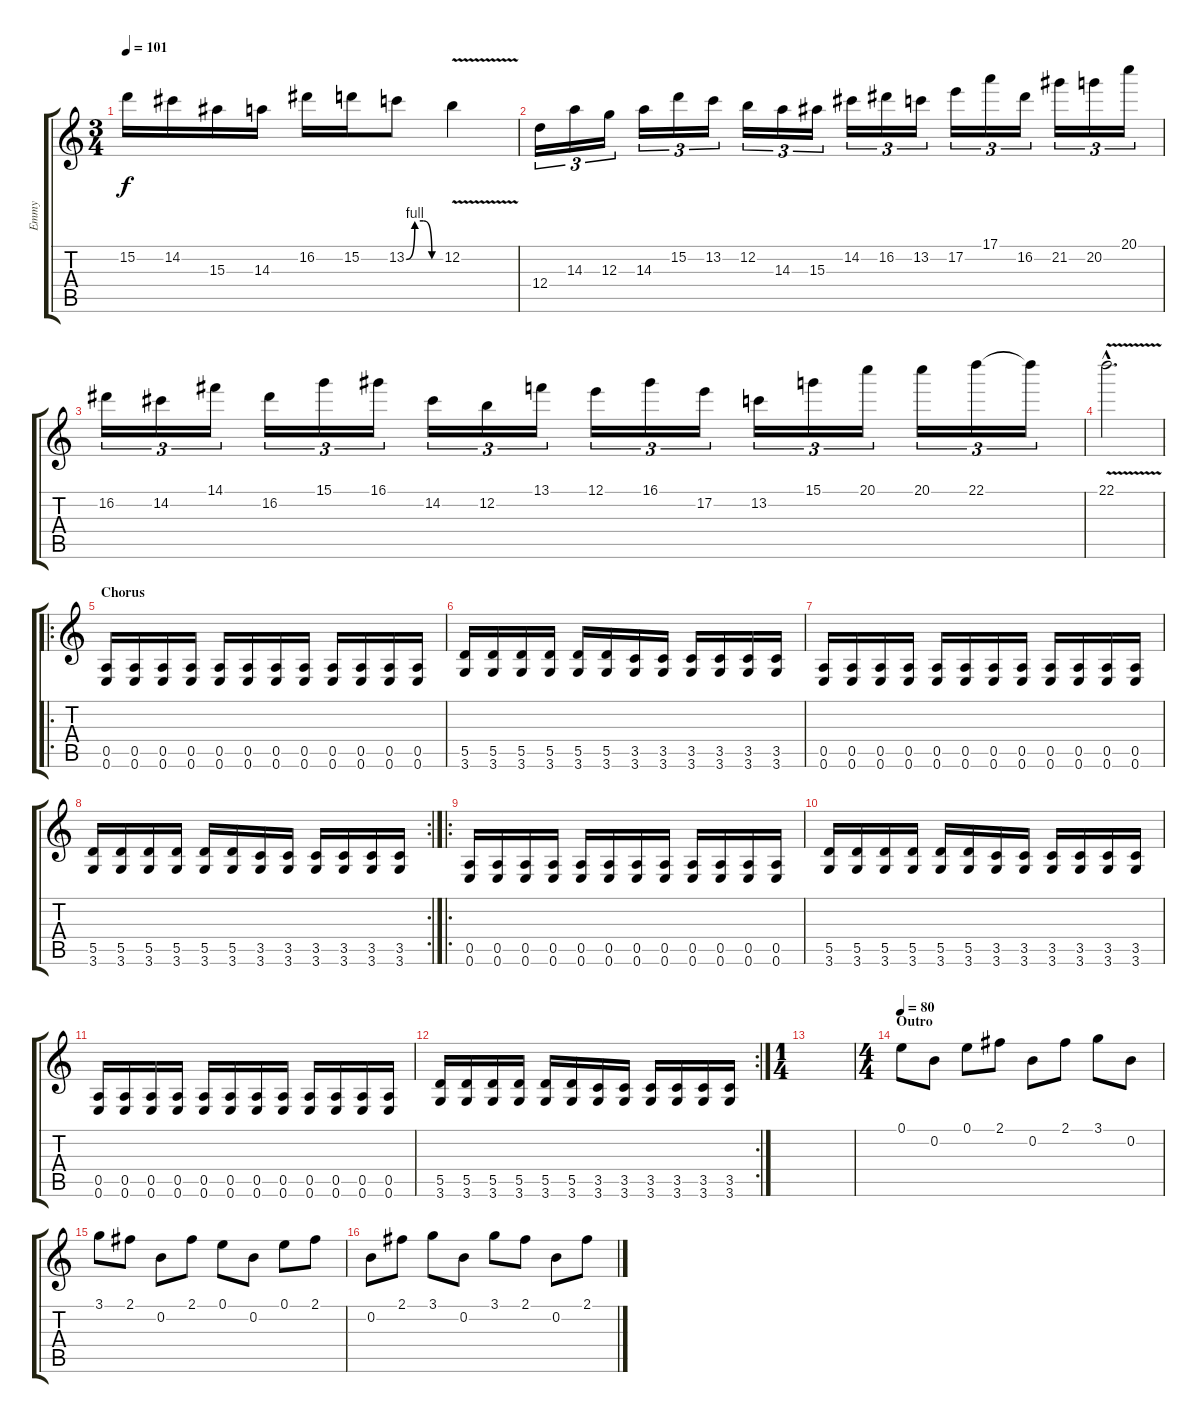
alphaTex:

\track ("Emmy" "Emmy") {instrument distortionguitar}
\staff {score tabs}
\tuning (E4 B3 G3 D3 A2 E2) {hide}
\ts (3 4)
\tempo 101
\clef g2
\ks c
15.2.16{dy f} 14.2.16 15.3.16 14.3.16 16.2.16 15.2.16 13.2{be (custom 0 0 15 4 30 4 45 0 60 0)}.8 12.2{v}.4 |
12.4.16{tu (3 2)} 14.3.16{tu (3 2)} 12.3.16{tu (3 2)} 14.3.16{tu (3 2)} 15.2.16{tu (3 2)} 13.2.16{tu (3 2)} 12.2.16{tu (3 2)} 14.3.16{tu (3 2)} 15.3.16{tu (3 2)} 14.2.16{tu (3 2)} 16.2.16{tu (3 2)} 13.2.16{tu (3 2)} 17.2.16{tu (3 2)} 17.1.16{tu (3 2)} 16.2.16{tu (3 2)} 21.2.16{tu (3 2)} 20.2.16{tu (3 2)} 20.1.16{tu (3 2)} |
16.2.16{tu (3 2)} 14.2.16{tu (3 2)} 14.1.16{tu (3 2)} 16.2.16{tu (3 2)} 15.1.16{tu (3 2)} 16.1.16{tu (3 2)} 14.2.16{tu (3 2)} 12.2.16{tu (3 2)} 13.1.16{tu (3 2)} 12.1.16{tu (3 2)} 16.1.16{tu (3 2)} 17.2.16{tu (3 2)} 13.2.16{tu (3 2)} 15.1.16{tu (3 2)} 20.1.16{tu (3 2)} 20.1.16{tu (3 2)} 22.1.16{tu (3 2)} 22.1{t}.16{tu (3 2)} |
22.1{v hac}.2{d} |
\ro
\section ("" "Chorus")
(0.5 0.6).16{instrument distortionguitar} (0.5 0.6).16 (0.5 0.6).16 (0.5 0.6).16 (0.5 0.6).16 (0.5 0.6).16 (0.5 0.6).16 (0.5 0.6).16 (0.5 0.6).16 (0.5 0.6).16 (0.5 0.6).16 (0.5 0.6).16 |
(5.5 3.6).16 (5.5 3.6).16 (5.5 3.6).16 (5.5 3.6).16 (5.5 3.6).16 (5.5 3.6).16 (3.5 3.6).16 (3.5 3.6).16 (3.5 3.6).16 (3.5 3.6).16 (3.5 3.6).16 (3.5 3.6).16 |
\section ("" "")
(0.5 0.6).16{instrument distortionguitar} (0.5 0.6).16 (0.5 0.6).16 (0.5 0.6).16 (0.5 0.6).16 (0.5 0.6).16 (0.5 0.6).16 (0.5 0.6).16 (0.5 0.6).16 (0.5 0.6).16 (0.5 0.6).16 (0.5 0.6).16 |
\rc 2
(5.5 3.6).16 (5.5 3.6).16 (5.5 3.6).16 (5.5 3.6).16 (5.5 3.6).16 (5.5 3.6).16 (3.5 3.6).16 (3.5 3.6).16 (3.5 3.6).16 (3.5 3.6).16 (3.5 3.6).16 (3.5 3.6).16 |
\ro
(0.5 0.6).16{instrument distortionguitar} (0.5 0.6).16 (0.5 0.6).16 (0.5 0.6).16 (0.5 0.6).16 (0.5 0.6).16 (0.5 0.6).16 (0.5 0.6).16 (0.5 0.6).16 (0.5 0.6).16 (0.5 0.6).16 (0.5 0.6).16 |
(5.5 3.6).16 (5.5 3.6).16 (5.5 3.6).16 (5.5 3.6).16 (5.5 3.6).16 (5.5 3.6).16 (3.5 3.6).16 (3.5 3.6).16 (3.5 3.6).16 (3.5 3.6).16 (3.5 3.6).16 (3.5 3.6).16 |
(0.5 0.6).16{instrument distortionguitar} (0.5 0.6).16 (0.5 0.6).16 (0.5 0.6).16 (0.5 0.6).16 (0.5 0.6).16 (0.5 0.6).16 (0.5 0.6).16 (0.5 0.6).16 (0.5 0.6).16 (0.5 0.6).16 (0.5 0.6).16 |
\rc 2
(5.5 3.6).16 (5.5 3.6).16 (5.5 3.6).16 (5.5 3.6).16 (5.5 3.6).16 (5.5 3.6).16 (3.5 3.6).16 (3.5 3.6).16 (3.5 3.6).16 (3.5 3.6).16 (3.5 3.6).16 (3.5 3.6).16 |
\ts (1 4)
|
\ts (4 4)
\section ("" "Outro")
\tempo 80
0.1.8{volume 5} 0.2.8 0.1.8 2.1.8 0.2.8 2.1.8 3.1.8 0.2.8 |
3.1.8{volume 6} 2.1.8 0.2.8 2.1.8 0.1.8 0.2.8 0.1.8 2.1.8 |
0.2.8{volume 9} 2.1.8 3.1.8 0.2.8 3.1.8 2.1.8 0.2.8 2.1.8
